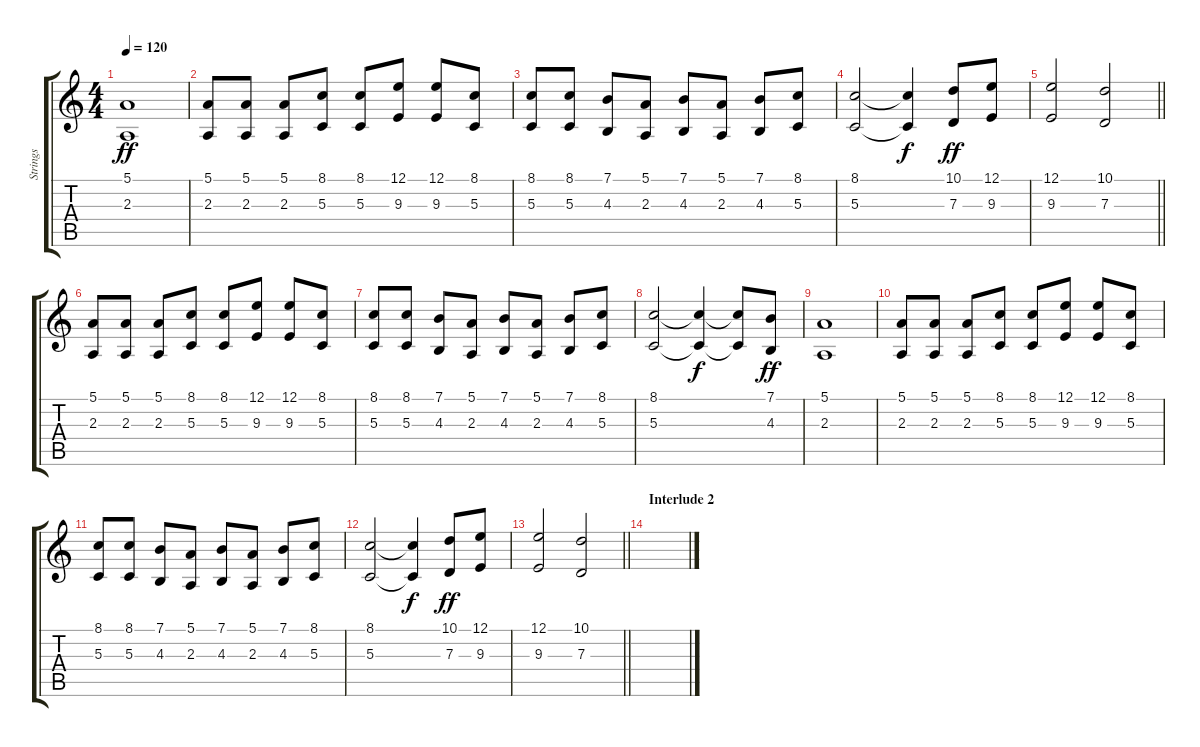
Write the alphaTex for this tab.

\track ("Strings" "Strings") {instrument stringensemble1}
\staff {score tabs}
\tuning (E4 B3 G3 D3 A2 E2) {hide}
\ts (4 4)
\tempo 120
\clef g2
\ks c
(5.1 2.3).1{dy ff} |
(5.1 2.3).8 (5.1 2.3).8 (5.1 2.3).8 (8.1 5.3).8 (8.1 5.3).8 (12.1 9.3).8 (12.1 9.3).8 (8.1 5.3).8 |
(8.1 5.3).8 (8.1 5.3).8 (7.1 4.3).8 (5.1 2.3).8 (7.1 4.3).8 (5.1 2.3).8 (7.1 4.3).8 (8.1 5.3).8 |
(8.1 5.3).2 (8.1{t} 5.3{t}).4{dy f} (10.1 7.3).8{dy ff} (12.1 9.3).8 |
\barLineRight lightlight
(12.1 9.3).2 (10.1 7.3).2 |
(5.1 2.3).8 (5.1 2.3).8 (5.1 2.3).8 (8.1 5.3).8 (8.1 5.3).8 (12.1 9.3).8 (12.1 9.3).8 (8.1 5.3).8 |
(8.1 5.3).8 (8.1 5.3).8 (7.1 4.3).8 (5.1 2.3).8 (7.1 4.3).8 (5.1 2.3).8 (7.1 4.3).8 (8.1 5.3).8 |
(8.1 5.3).2 (8.1{t} 5.3{t}).4{dy f} (8.1{t} 5.3{t}).8 (7.1 4.3).8{dy ff} |
(5.1 2.3).1 |
(5.1 2.3).8 (5.1 2.3).8 (5.1 2.3).8 (8.1 5.3).8 (8.1 5.3).8 (12.1 9.3).8 (12.1 9.3).8 (8.1 5.3).8 |
(8.1 5.3).8 (8.1 5.3).8 (7.1 4.3).8 (5.1 2.3).8 (7.1 4.3).8 (5.1 2.3).8 (7.1 4.3).8 (8.1 5.3).8 |
(8.1 5.3).2 (8.1{t} 5.3{t}).4{dy f} (10.1 7.3).8{dy ff} (12.1 9.3).8 |
\barLineRight lightlight
(12.1 9.3).2 (10.1 7.3).2 |
\section ("" "Interlude 2")
